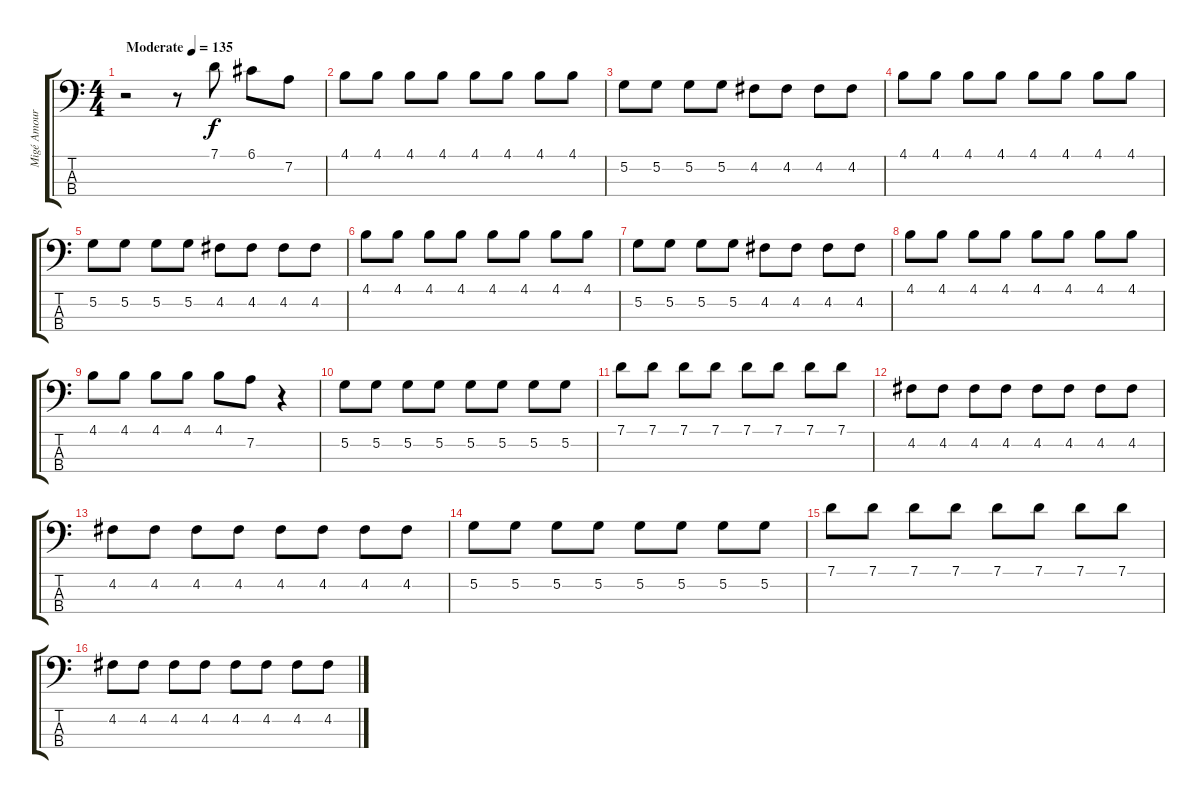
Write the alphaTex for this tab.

\track ("Migé Amour" "Migé Amour") {instrument electricbassfinger}
\staff {score tabs}
\tuning (G2 D2 A1 E1) {hide}
\ts (4 4)
\tempo (135 "Moderate")
\clef f4
\ks c
r.2{dy f instrument electricbassfinger} r.8 7.1.8 6.1.8 7.2.8 |
4.1.8 4.1.8 4.1.8 4.1.8 4.1.8 4.1.8 4.1.8 4.1.8 |
5.2.8 5.2.8 5.2.8 5.2.8 4.2.8 4.2.8 4.2.8 4.2.8 |
4.1.8 4.1.8 4.1.8 4.1.8 4.1.8 4.1.8 4.1.8 4.1.8 |
5.2.8 5.2.8 5.2.8 5.2.8 4.2.8 4.2.8 4.2.8 4.2.8 |
4.1.8 4.1.8 4.1.8 4.1.8 4.1.8 4.1.8 4.1.8 4.1.8 |
5.2.8 5.2.8 5.2.8 5.2.8 4.2.8 4.2.8 4.2.8 4.2.8 |
4.1.8 4.1.8 4.1.8 4.1.8 4.1.8 4.1.8 4.1.8 4.1.8 |
4.1.8 4.1.8 4.1.8 4.1.8 4.1.8 7.2.8 r.4 |
5.2.8 5.2.8 5.2.8 5.2.8 5.2.8 5.2.8 5.2.8 5.2.8 |
7.1.8 7.1.8 7.1.8 7.1.8 7.1.8 7.1.8 7.1.8 7.1.8 |
4.2.8 4.2.8 4.2.8 4.2.8 4.2.8 4.2.8 4.2.8 4.2.8 |
4.2.8 4.2.8 4.2.8 4.2.8 4.2.8 4.2.8 4.2.8 4.2.8 |
5.2.8 5.2.8 5.2.8 5.2.8 5.2.8 5.2.8 5.2.8 5.2.8 |
7.1.8 7.1.8 7.1.8 7.1.8 7.1.8 7.1.8 7.1.8 7.1.8 |
4.2.8 4.2.8 4.2.8 4.2.8 4.2.8 4.2.8 4.2.8 4.2.8
